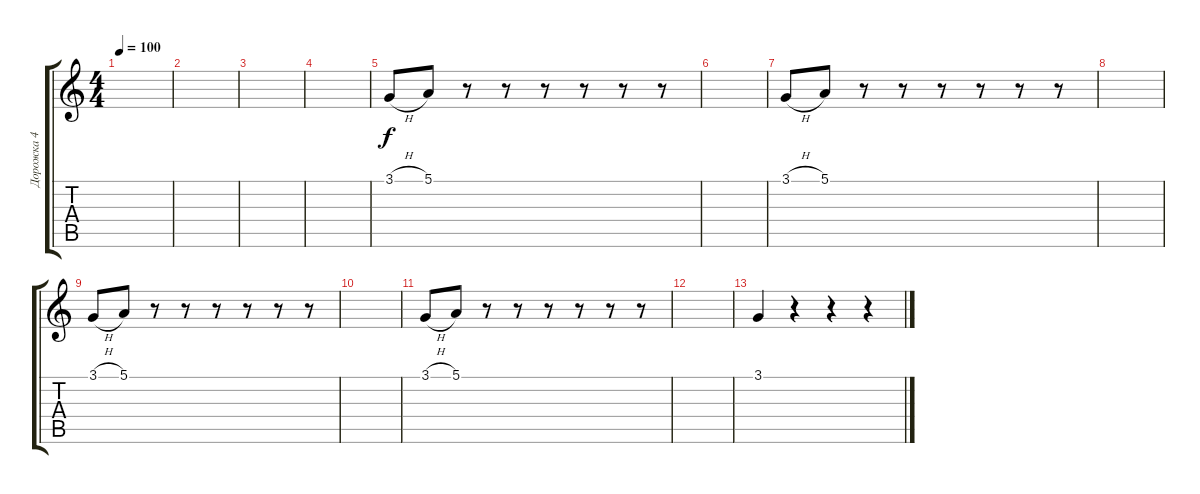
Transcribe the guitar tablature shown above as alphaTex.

\track ("Дорожка 4" "Дорожка 4") {instrument panflute}
\staff {score tabs}
\tuning (E4 B3 G3 D3 A2 E2) {hide}
\ts (4 4)
\tempo 100
\clef g2
\ks c
|
|
|
|
3.1{h}.8 5.1.8 r.8 r.8 r.8 r.8 r.8 r.8 |
|
3.1{h}.8 5.1.8 r.8 r.8 r.8 r.8 r.8 r.8 |
|
3.1{h}.8 5.1.8 r.8 r.8 r.8 r.8 r.8 r.8 |
|
3.1{h}.8 5.1.8 r.8 r.8 r.8 r.8 r.8 r.8 |
|
3.1.4 r.4 r.4 r.4
